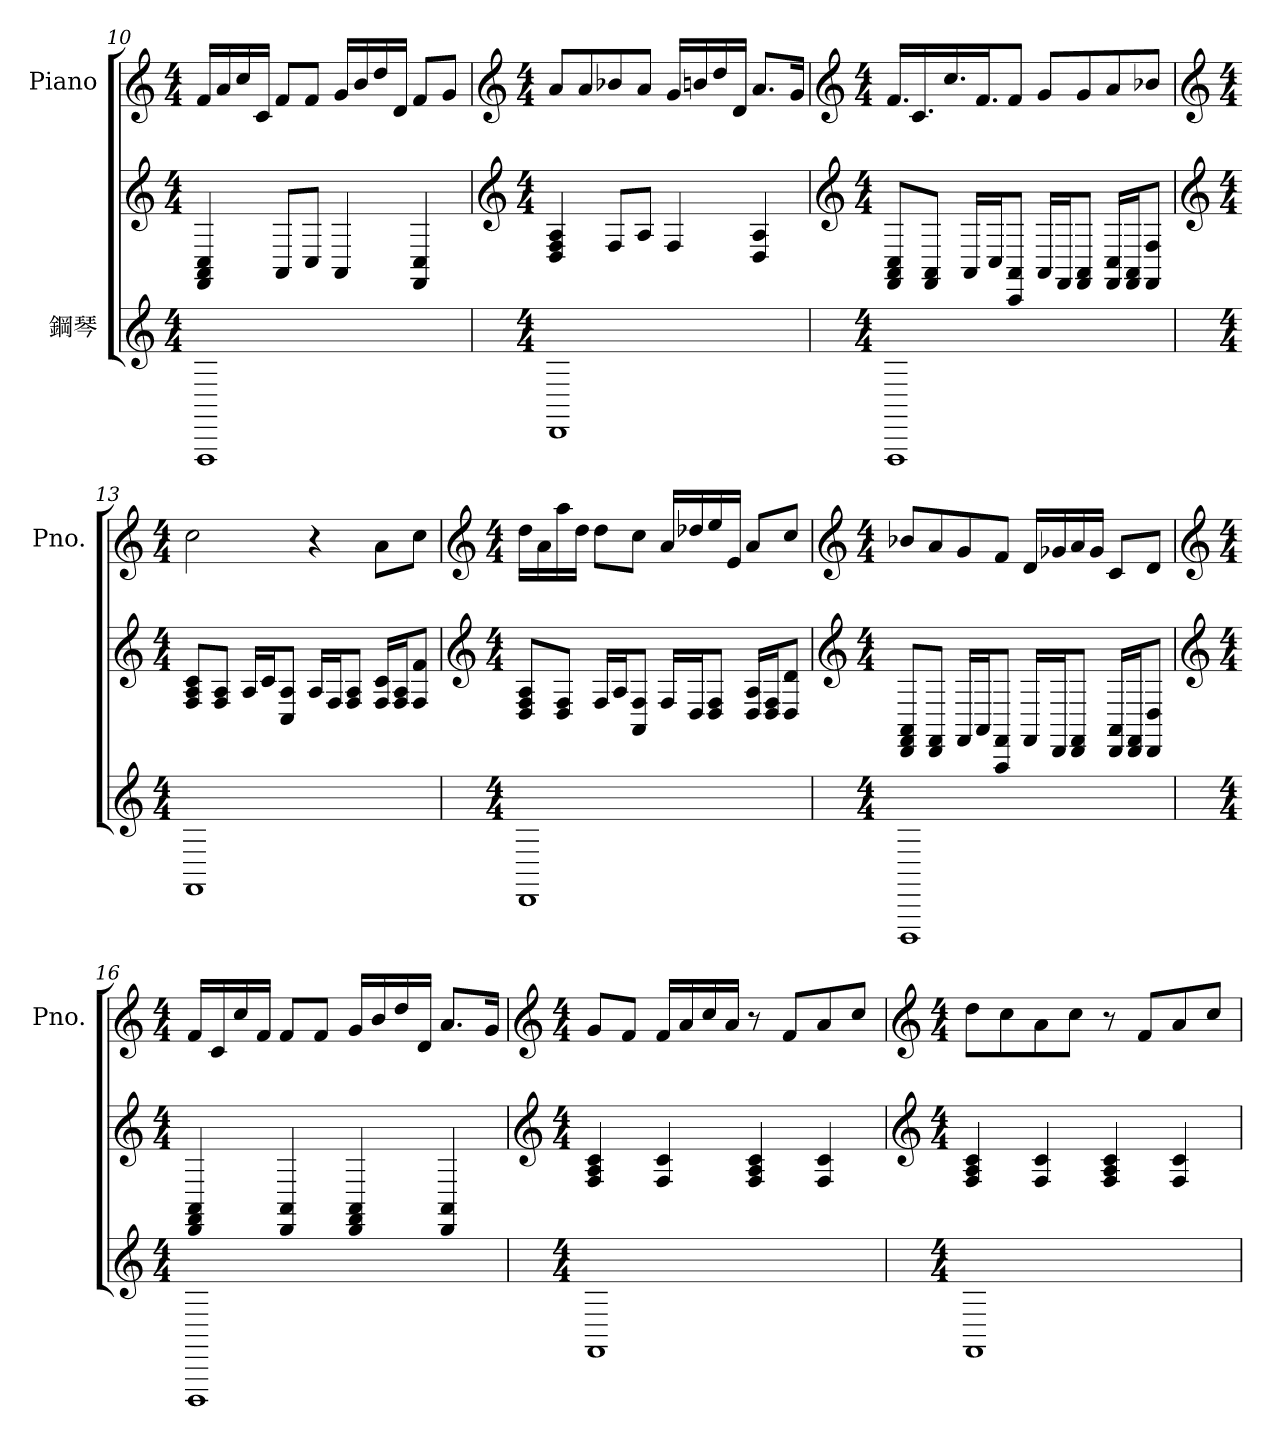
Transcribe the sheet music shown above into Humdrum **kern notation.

**kern	**kern	**kern
*part2	*part2	*part1
*staff3	*staff2	*staff1
*I"鋼琴	*	*I"Piano
*	*	*I'Pno.
*clefG2	*clefG2	*clefG2
*k[]	*k[]	*k[]
*M4/4	*M4/4	*M4/4
=10	=10	=10
1FFF	4FF/ 4AA/ 4C/	16f/LL
.	.	16a/
.	.	16cc/
.	.	16c/JJ
.	8AA/L	8f/L
.	8C/J	8f/J
.	4AA/	16g/LL
.	.	16b/
.	.	16dd/
.	.	16d/JJ
.	4FF/ 4C/	8f/L
.	.	8g/J
!!LO:LB:g=z
=11	=11	=11
*	*clefG2	*clefG2
*M4/4	*M4/4	*M4/4
1DD	4D/ 4F/ 4A/	8a/L
.	.	8a/
.	8F/L	8b-X/
.	8A/J	8a/J
.	4F/	16g/LL
.	.	16bn/
.	.	16dd/
.	.	16d/JJ
.	4D/ 4A/	8.a/L
.	.	16g/Jk
=12	=12	=12
*	*clefG2	*clefG2
*M4/4	*M4/4	*M4/4
1FFF	8FF/ 8AA/ 8C/L	16.f/LL
.	.	16.c/
.	8FF/ 8AA/J	.
.	.	16.cc/
.	16AA/LL	.
.	.	16.f/J
.	16C/J	.
.	8CC/ 8AA/J	8f/J
.	16AA/LL	8g/L
.	16FF/J	.
.	8FF/ 8AA/J	8g/
.	16FF/ 16C/LL	8a/
.	16FF/ 16AA/J	.
.	8FF/ 8F/J	8b-X/J
!!LO:LB:g=z
=13	=13	=13
*	*clefG2	*clefG2
*M4/4	*M4/4	*M4/4
1FF	8F/ 8A/ 8c/L	2cc\
.	8F/ 8A/J	.
.	16A/LL	.
.	16c/J	.
.	8C/ 8A/J	.
.	16A/LL	4r
.	16F/J	.
.	8F/ 8A/J	.
.	16F/ 16c/LL	8a\L
.	16F/ 16A/J	.
.	8F/ 8f/J	8cc\J
=14	=14	=14
*	*clefG2	*clefG2
*M4/4	*M4/4	*M4/4
1DD	8D/ 8F/ 8A/L	16dd\LL
.	.	16a\
.	8D/ 8F/J	16aa\
.	.	16dd\JJ
.	16F/LL	8dd\L
.	16A/J	.
.	8AA/ 8F/J	8cc\J
.	16F/LL	16a/LL
.	16D/J	16dd-X/
.	8D/ 8F/J	16ee/
.	.	16e/JJ
.	16D/ 16A/LL	8a/L
.	16D/ 16F/J	.
.	8D/ 8d/J	8cc/J
!!LO:PB:g=z
=15	=15	=15
*	*clefG2	*clefG2
*M4/4	*M4/4	*M4/4
1DDD	8DD/ 8FF/ 8AA/L	8b-X/L
.	8DD/ 8FF/J	8a/
.	16FF/LL	8g/
.	16AA/J	.
.	8AAA/ 8FF/J	8f/J
.	16FF/LL	16d/LL
.	16DD/J	16g-X/
.	8DD/ 8FF/J	16a/
.	.	16g-/JJ
.	16DD/ 16AA/LL	8c/L
.	16DD/ 16FF/J	.
.	8DD/ 8D/J	8d/J
=16	=16	=16
*	*clefG2	*clefG2
*M4/4	*M4/4	*M4/4
1DDD	4DD/ 4FF/ 4AA/	16f/LL
.	.	16c/
.	.	16cc/
.	.	16f/JJ
.	4DD/ 4AA/	8f/L
.	.	8f/J
.	4DD/ 4FF/ 4AA/	16g/LL
.	.	16b/
.	.	16dd/
.	.	16d/JJ
.	4DD/ 4AA/	8.a/L
.	.	16g/Jk
!!LO:LB:g=z
=17	=17	=17
*	*clefG2	*clefG2
*M4/4	*M4/4	*M4/4
1FF	4F/ 4A/ 4c/	8g/L
.	.	8f/J
.	4F/ 4c/	16f/LL
.	.	16a/
.	.	16cc/
.	.	16a/JJ
.	4F/ 4A/ 4c/	8r
.	.	8f/L
.	4F/ 4c/	8a/
.	.	8cc/J
=18	=18	=18
*	*clefG2	*clefG2
*M4/4	*M4/4	*M4/4
1FF	4F/ 4A/ 4c/	8dd\L
.	.	8cc\
.	4F/ 4c/	8a\
.	.	8cc\J
.	4F/ 4A/ 4c/	8r
.	.	8f/L
.	4F/ 4c/	8a/
.	.	8cc/J
=	=	=
*-	*-	*-
